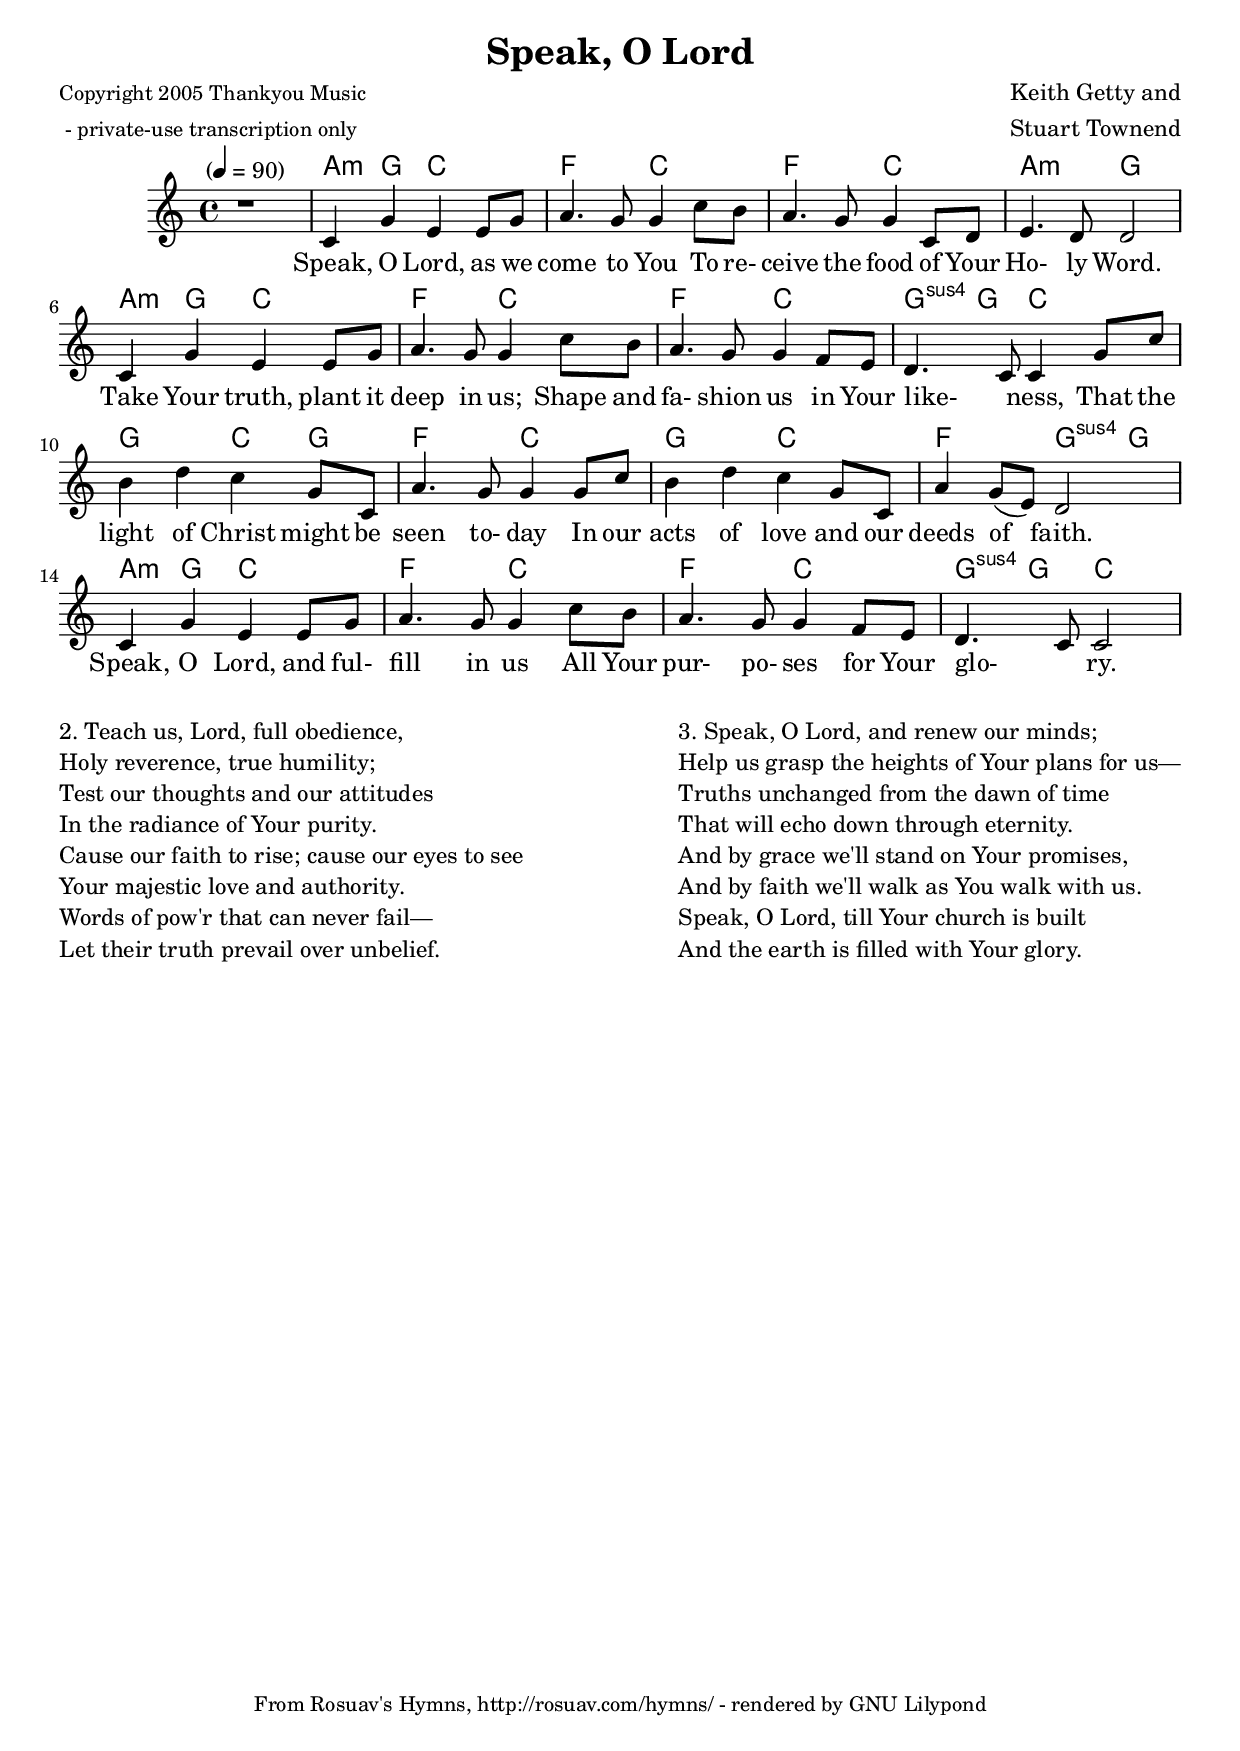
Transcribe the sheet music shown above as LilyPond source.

\version "2.24.0"
% Keith Getty: Speak, O Lord
\include "../Hymnal.ly"

\header
{
	title="Speak, O Lord"
	composer=\markup { \right-column { "Keith Getty and" "Stuart Townend" } }
	poet=\markup { \left-column { \smaller "Copyright 2005 Thankyou Music" \smaller " - private-use transcription only" } }
}

\score {
	<<
		\new ChordNames {
			\set chordChanges = ##t
			\transpose c c,
			\chordmode {
				s1 % Match the dummy rest in the voice line
				% Db -> F; Eb -> G; Ab -> C
				% C  -> F; D  -> G; G  -> C; Em -> Am
				a4:m g c c f2 c4 c f2 c4 c a2:m g
				a4:m g c c f2 c4 c f2 c4 c g:sus4 g c
				c g g c g f2 c4 c g g c c f f g:sus4 g
				a4:m g c c f2 c4 c f2 c4 c g:sus4 g c2
			}
		}
		\new Staff <<
			\set Staff.midiInstrument = "acoustic grand"
			\key c \major
			\time 4/4
			\tempo "" 4 = 90
			\new Voice = "sops" \relative f' {
				r1 % Force vbKar to show the lyrics
				c4 g' e e8 g a4. g8 g4 c8 b a4. g8 g4 c,8 d e4. d8 d2
				c4 g' e e8 g a4. g8 g4 c8 b a4. g8 g4 f8 e d4. c8 c4
				g'8 c b4 d c g8 c, a'4. g8 g4 g8 c b4 d c g8 c, a'4 g8(e) d2
				c4 g' e e8 g a4. g8 g4 c8 b a4. g8 g4 f8 e d4. c8 c2
			}
			\addlyrics { \lyr \lyricmode {
				!Speak, O Lord, as we come to You
				!To re- ceive the food of Your Ho- ly Word.
				!Take Your truth, plant it deep in us;
				!Shape and fa- shion us in Your like- _ ness,
				!That the light of Christ might be seen to- day
				!In our acts of love and our deeds of faith.
				!Speak, O Lord, and ful- fill in us 
				!All Your pur- po- ses for Your glo- _ ry.
			} }
		>>
	>>
	\layout { }
	% \midi { \context { \ChordNames \remove Note_performer } } % Stop chords from sounding in the MIDI
	\midi { }
}
\markup \fill-line {
\column {
\wordwrap-string "
2. Teach us, Lord, full obedience,

Holy reverence, true humility;

Test our thoughts and our attitudes

In the radiance of Your purity.

Cause our faith to rise; cause our eyes to see

Your majestic love and authority.

Words of pow'r that can never fail—

Let their truth prevail over unbelief.
"
}
\column {
\wordwrap-string "
3. Speak, O Lord, and renew our minds;

Help us grasp the heights of Your plans for us—

Truths unchanged from the dawn of time

That will echo down through eternity.

And by grace we'll stand on Your promises,

And by faith we'll walk as You walk with us.

Speak, O Lord, till Your church is built

And the earth is filled with Your glory.
"
}

}
